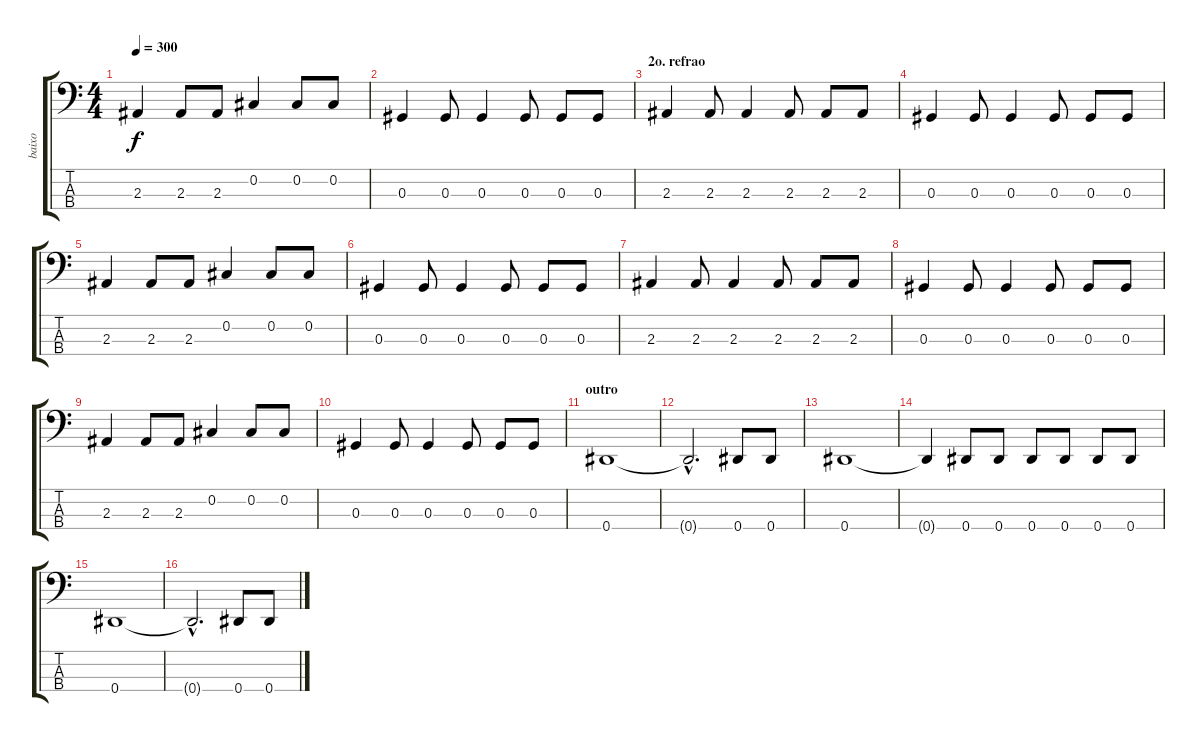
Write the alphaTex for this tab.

\track ("baixo" "baixo") {instrument electricbasspick}
\staff {score tabs}
\tuning (Gb2 Db2 Ab1 Eb1) {hide}
\ts (4 4)
\tempo 300
\clef f4
\ks c
2.3.4{dy f} 2.3.8 2.3.8 0.2.4 0.2.8 0.2.8 |
0.3.4 0.3.8 0.3.4 0.3.8 0.3.8 0.3.8 |
\section ("" "2o. refrao")
2.3.4 2.3.8 2.3.4 2.3.8 2.3.8 2.3.8 |
0.3.4 0.3.8 0.3.4 0.3.8 0.3.8 0.3.8 |
2.3.4 2.3.8 2.3.8 0.2.4 0.2.8 0.2.8 |
0.3.4 0.3.8 0.3.4 0.3.8 0.3.8 0.3.8 |
2.3.4 2.3.8 2.3.4 2.3.8 2.3.8 2.3.8 |
0.3.4 0.3.8 0.3.4 0.3.8 0.3.8 0.3.8 |
2.3.4 2.3.8 2.3.8 0.2.4 0.2.8 0.2.8 |
0.3.4 0.3.8 0.3.4 0.3.8 0.3.8 0.3.8 |
\section ("" "outro")
0.4.1 |
0.4{hac t}.2{d} 0.4.8 0.4.8 |
0.4.1 |
0.4{t}.4 0.4.8 0.4.8 0.4.8 0.4.8 0.4.8 0.4.8 |
0.4.1 |
0.4{hac t}.2{d} 0.4.8 0.4.8
